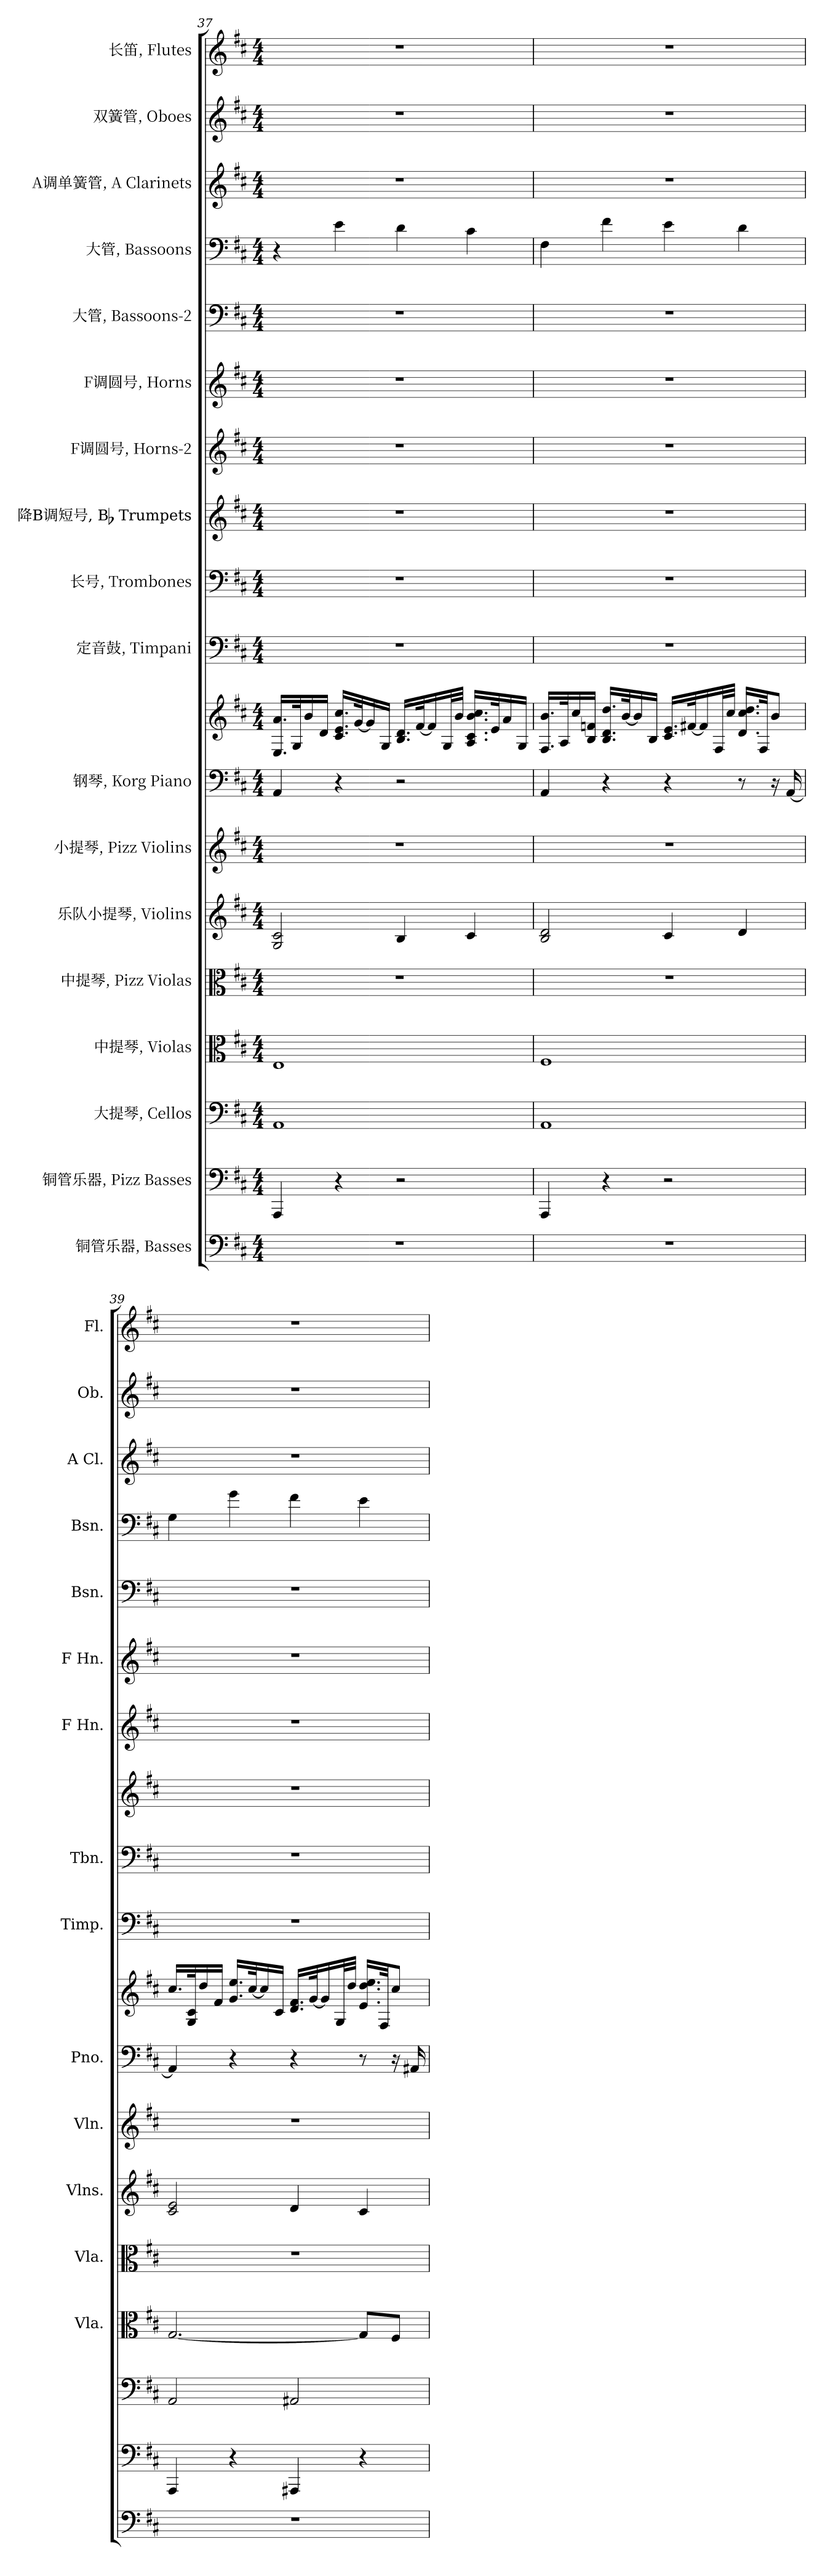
**kern	**kern	**kern	**kern	**kern	**kern	**kern	**kern	**kern	**kern	**kern	**kern	**kern	**kern	**kern	**kern	**kern	**kern	**kern
*part18	*part17	*part16	*part15	*part14	*part13	*part12	*part11	*part11	*part10	*part9	*part8	*part7	*part6	*part5	*part4	*part3	*part2	*part1
*staff19	*staff18	*staff17	*staff16	*staff15	*staff14	*staff13	*staff12	*staff11	*staff10	*staff9	*staff8	*staff7	*staff6	*staff5	*staff4	*staff3	*staff2	*staff1
*I"铜管乐器, Basses	*I"铜管乐器, Pizz Basses	*I"大提琴, Cellos	*I"中提琴, Violas	*I"中提琴, Pizz Violas	*I"乐队小提琴, Violins	*I"小提琴, Pizz Violins	*I"钢琴, Korg Piano	*	*I"定音鼓, Timpani	*I"长号, Trombones	*I"降B调短号, Bb Trumpets	*I"F调圆号, Horns-2	*I"F调圆号, Horns	*I"大管, Bassoons-2	*I"大管, Bassoons	*I"A调单簧管, A Clarinets	*I"双簧管, Oboes	*I"长笛, Flutes
*	*	*	*I'Vla.	*I'Vla.	*I'Vlns.	*I'Vln.	*I'Pno.	*	*I'Timp.	*I'Tbn.	*	*I'F Hn.	*I'F Hn.	*I'Bsn.	*I'Bsn.	*I'A Cl.	*I'Ob.	*I'Fl.
!!LO:PB:g=z
*clefF4	*clefF4	*clefF4	*clefC3	*clefC3	*clefG2	*clefG2	*clefF4	*clefG2	*clefF4	*clefF4	*clefG2	*clefG2	*clefG2	*clefF4	*clefF4	*clefG2	*clefG2	*clefG2
*	*	*	*	*	*	*	*	*	*	*	*ITrd1c2	*ITrd4c7	*ITrd4c7	*	*	*ITrd2c3	*	*
*k[f#c#]	*k[f#c#]	*k[f#c#]	*k[f#c#]	*k[f#c#]	*k[f#c#]	*k[f#c#]	*k[f#c#]	*k[f#c#]	*k[f#c#]	*k[f#c#]	*k[]	*k[f#]	*k[f#]	*k[f#c#]	*k[f#c#]	*k[f#c#g#d#a#]	*k[f#c#]	*k[f#c#]
*M4/4	*M4/4	*M4/4	*M4/4	*M4/4	*M4/4	*M4/4	*M4/4	*M4/4	*M4/4	*M4/4	*M4/4	*M4/4	*M4/4	*M4/4	*M4/4	*M4/4	*M4/4	*M4/4
*MM76	*MM76	*MM76	*MM76	*MM76	*MM76	*MM76	*MM76	*MM76	*MM76	*MM76	*MM76	*MM76	*MM76	*MM76	*MM76	*MM76	*MM76	*MM76
=37	=37	=37	=37	=37	=37	=37	=37	=37	=37	=37	=37	=37	=37	=37	=37	=37	=37	=37
1r	4AAA/	1AA	1E	1r	2G/ 2c#/	1r	4AA/	16.E/ 16.a/LL	1r	1r	1r	1r	1r	1r	4r	1r	1r	1r
.	.	.	.	.	.	.	.	32G/K	.	.	.	.	.	.	.	.	.	.
.	.	.	.	.	.	.	.	16b/	.	.	.	.	.	.	.	.	.	.
.	.	.	.	.	.	.	.	16d/JJ	.	.	.	.	.	.	.	.	.	.
.	4r	.	.	.	.	.	4r	16.c#/ 16.e/ 16.cc#/LL	.	.	.	.	.	.	4e\	.	.	.
.	.	.	.	.	.	.	.	[32g/K	.	.	.	.	.	.	.	.	.	.
.	.	.	.	.	.	.	.	16g/]	.	.	.	.	.	.	.	.	.	.
.	.	.	.	.	.	.	.	16G/JJ	.	.	.	.	.	.	.	.	.	.
.	2r	.	.	.	4B/	.	2r	16.B/ 16.d/LL	.	.	.	.	.	.	4d\	.	.	.
.	.	.	.	.	.	.	.	[32f#/K	.	.	.	.	.	.	.	.	.	.
.	.	.	.	.	.	.	.	16f#/]	.	.	.	.	.	.	.	.	.	.
.	.	.	.	.	.	.	.	32G/L	.	.	.	.	.	.	.	.	.	.
.	.	.	.	.	.	.	.	32b/JJJ	.	.	.	.	.	.	.	.	.	.
.	.	.	.	.	4c#/	.	.	16.A/ 16.c#/ 16.b/ 16.cc#/LL	.	.	.	.	.	.	4c#\	.	.	.
.	.	.	.	.	.	.	.	32e/K	.	.	.	.	.	.	.	.	.	.
.	.	.	.	.	.	.	.	16a/	.	.	.	.	.	.	.	.	.	.
.	.	.	.	.	.	.	.	16G/JJ	.	.	.	.	.	.	.	.	.	.
!!LO:PB:g=z
=38	=38	=38	=38	=38	=38	=38	=38	=38	=38	=38	=38	=38	=38	=38	=38	=38	=38	=38
1r	4AAA/	1AA	1F#	1r	2B/ 2d/	1r	4AA/	16.F#/ 16.b/LL	1r	1r	1r	1r	1r	1r	4F#\	1r	1r	1r
.	.	.	.	.	.	.	.	32A/K	.	.	.	.	.	.	.	.	.	.
.	.	.	.	.	.	.	.	16cc#/	.	.	.	.	.	.	.	.	.	.
.	.	.	.	.	.	.	.	16B/ 16fn/JJ	.	.	.	.	.	.	.	.	.	.
.	4r	.	.	.	.	.	4r	16.B/ 16.d/ 16.dd/LL	.	.	.	.	.	.	4f#\	.	.	.
.	.	.	.	.	.	.	.	[32b/K	.	.	.	.	.	.	.	.	.	.
.	.	.	.	.	.	.	.	16b/]	.	.	.	.	.	.	.	.	.	.
.	.	.	.	.	.	.	.	16B/JJ	.	.	.	.	.	.	.	.	.	.
.	2r	.	.	.	4c#/	.	4r	16.c#/ 16.e/LL	.	.	.	.	.	.	4e\	.	.	.
.	.	.	.	.	.	.	.	[32f#X/K	.	.	.	.	.	.	.	.	.	.
.	.	.	.	.	.	.	.	16f#/]	.	.	.	.	.	.	.	.	.	.
.	.	.	.	.	.	.	.	32F#/L	.	.	.	.	.	.	.	.	.	.
.	.	.	.	.	.	.	.	32cc#/JJJ	.	.	.	.	.	.	.	.	.	.
.	.	.	.	.	4d/	.	8r	16.d/ 16.cc#/ 16.dd/LL	.	.	.	.	.	.	4d\	.	.	.
.	.	.	.	.	.	.	.	32F#/JK	.	.	.	.	.	.	.	.	.	.
.	.	.	.	.	.	.	16r	8b/J	.	.	.	.	.	.	.	.	.	.
.	.	.	.	.	.	.	[16AA/	.	.	.	.	.	.	.	.	.	.	.
!!LO:PB:g=z
=39	=39	=39	=39	=39	=39	=39	=39	=39	=39	=39	=39	=39	=39	=39	=39	=39	=39	=39
1r	4AAA/	2AA/	[2.G/	1r	2c#/ 2e/	1r	4AA/]	16.cc#/LL	1r	1r	1r	1r	1r	1r	4G\	1r	1r	1r
.	.	.	.	.	.	.	.	32G/ 32c#/K	.	.	.	.	.	.	.	.	.	.
.	.	.	.	.	.	.	.	16dd/	.	.	.	.	.	.	.	.	.	.
.	.	.	.	.	.	.	.	16f#/JJ	.	.	.	.	.	.	.	.	.	.
.	4r	.	.	.	.	.	4r	16.g/ 16.ee/LL	.	.	.	.	.	.	4g\	.	.	.
.	.	.	.	.	.	.	.	[32cc#/K	.	.	.	.	.	.	.	.	.	.
.	.	.	.	.	.	.	.	16cc#/]	.	.	.	.	.	.	.	.	.	.
.	.	.	.	.	.	.	.	16c#/JJ	.	.	.	.	.	.	.	.	.	.
.	4AAA#X/	2AA#X/	.	.	4d/	.	4r	16.d/ 16.f#/LL	.	.	.	.	.	.	4f#\	.	.	.
.	.	.	.	.	.	.	.	[32g/K	.	.	.	.	.	.	.	.	.	.
.	.	.	.	.	.	.	.	16g/]	.	.	.	.	.	.	.	.	.	.
.	.	.	.	.	.	.	.	32G/L	.	.	.	.	.	.	.	.	.	.
.	.	.	.	.	.	.	.	32dd/JJJ	.	.	.	.	.	.	.	.	.	.
.	4r	.	8G/L]	.	4c#/	.	8r	16.e/ 16.dd/ 16.ee/LL	.	.	.	.	.	.	4e\	.	.	.
.	.	.	.	.	.	.	.	32F#/JK	.	.	.	.	.	.	.	.	.	.
.	.	.	8F#/J	.	.	.	16r	8cc#/J	.	.	.	.	.	.	.	.	.	.
.	.	.	.	.	.	.	16AA#X/	.	.	.	.	.	.	.	.	.	.	.
=	=	=	=	=	=	=	=	=	=	=	=	=	=	=	=	=	=	=
*-	*-	*-	*-	*-	*-	*-	*-	*-	*-	*-	*-	*-	*-	*-	*-	*-	*-	*-
